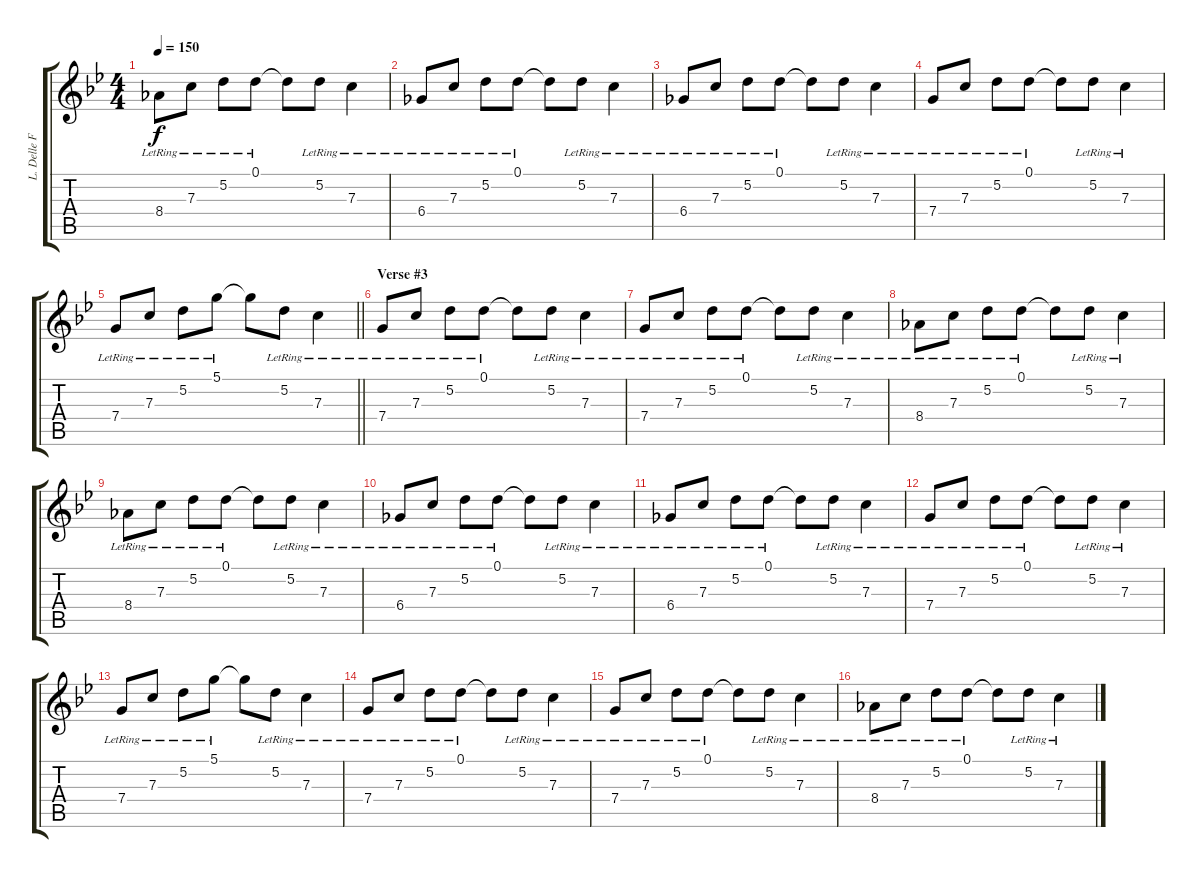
\track ("L. Delle Fave (Clean Guitar L)" "L. Delle F") {instrument electricguitarclean}
\staff {score tabs}
\tuning (D4 A3 F3 C3 G2 D2) {hide}
\ts (4 4)
\tempo 150
\clef g2
\ks gminor
8.4{lr}.8{dy f} 7.3{lr}.8 5.2{lr}.8 0.1{lr}.8 0.1{t}.8 5.2{lr}.8 7.3{lr}.4 |
6.4{lr}.8 7.3{lr}.8 5.2{lr}.8 0.1{lr}.8 0.1{t}.8 5.2{lr}.8 7.3{lr}.4 |
6.4{lr}.8 7.3{lr}.8 5.2{lr}.8 0.1{lr}.8 0.1{t}.8 5.2{lr}.8 7.3{lr}.4 |
7.4{lr}.8 7.3{lr}.8 5.2{lr}.8 0.1{lr}.8 0.1{t}.8 5.2{lr}.8 7.3{lr}.4 |
\barLineRight lightlight
7.4{lr}.8 7.3{lr}.8 5.2{lr}.8 5.1{lr}.8 5.1{t}.8 5.2{lr}.8 7.3{lr}.4 |
\section ("" "Verse #3")
7.4{lr}.8 7.3{lr}.8 5.2{lr}.8 0.1{lr}.8 0.1{t}.8 5.2{lr}.8 7.3{lr}.4 |
7.4{lr}.8 7.3{lr}.8 5.2{lr}.8 0.1{lr}.8 0.1{t}.8 5.2{lr}.8 7.3{lr}.4 |
8.4{lr}.8 7.3{lr}.8 5.2{lr}.8 0.1{lr}.8 0.1{t}.8 5.2{lr}.8 7.3{lr}.4 |
8.4{lr}.8 7.3{lr}.8 5.2{lr}.8 0.1{lr}.8 0.1{t}.8 5.2{lr}.8 7.3{lr}.4 |
6.4{lr}.8 7.3{lr}.8 5.2{lr}.8 0.1{lr}.8 0.1{t}.8 5.2{lr}.8 7.3{lr}.4 |
6.4{lr}.8 7.3{lr}.8 5.2{lr}.8 0.1{lr}.8 0.1{t}.8 5.2{lr}.8 7.3{lr}.4 |
7.4{lr}.8 7.3{lr}.8 5.2{lr}.8 0.1{lr}.8 0.1{t}.8 5.2{lr}.8 7.3{lr}.4 |
7.4{lr}.8 7.3{lr}.8 5.2{lr}.8 5.1{lr}.8 5.1{t}.8 5.2{lr}.8 7.3{lr}.4 |
7.4{lr}.8 7.3{lr}.8 5.2{lr}.8 0.1{lr}.8 0.1{t}.8 5.2{lr}.8 7.3{lr}.4 |
7.4{lr}.8 7.3{lr}.8 5.2{lr}.8 0.1{lr}.8 0.1{t}.8 5.2{lr}.8 7.3{lr}.4 |
8.4{lr}.8 7.3{lr}.8 5.2{lr}.8 0.1{lr}.8 0.1{t}.8 5.2{lr}.8 7.3{lr}.4
